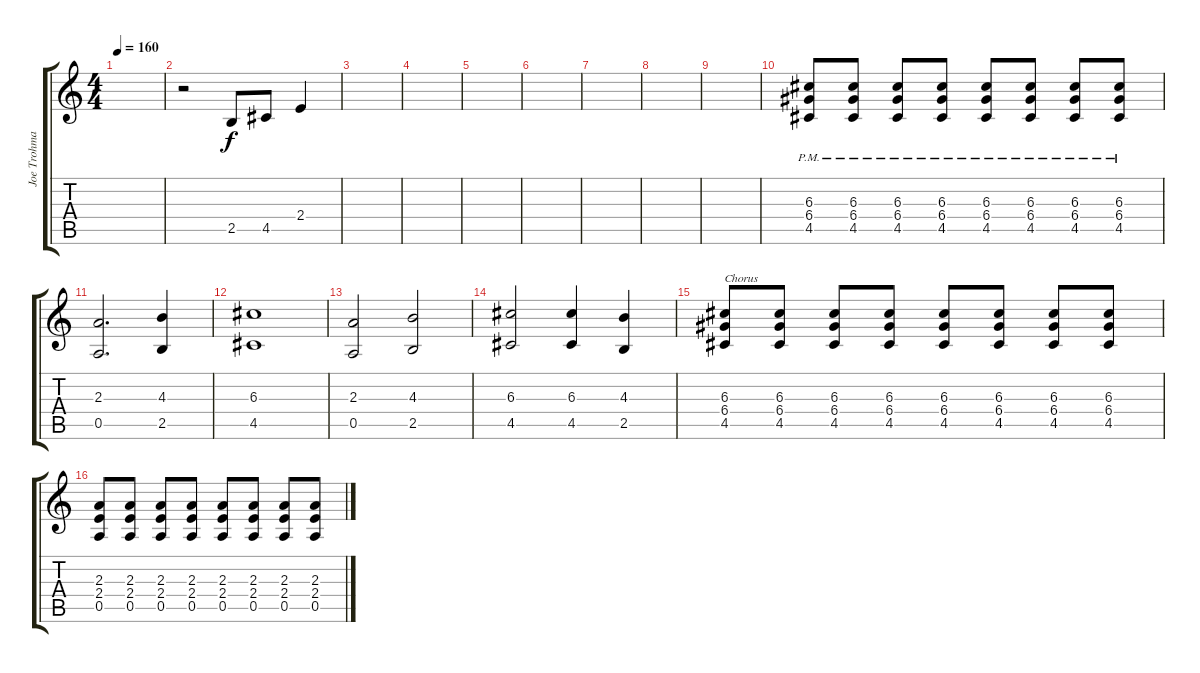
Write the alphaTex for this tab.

\track ("Joe Trohman" "Joe Trohma") {instrument overdrivenguitar}
\staff {score tabs}
\tuning (E4 B3 G3 D3 A2 E2) {hide}
\ts (4 4)
\tempo 160
\clef g2
\ks c
|
r.2 2.5.8 4.5.8 2.4.4 |
|
|
|
|
|
|
|
(6.3{pm} 6.4 4.5).8 (6.3 6.4{pm} 4.5{pm}).8 (6.3 6.4{pm} 4.5{pm}).8 (6.3 6.4{pm} 4.5{pm}).8 (6.3 6.4{pm} 4.5{pm}).8 (6.3 6.4{pm} 4.5{pm}).8 (6.3 6.4{pm} 4.5{pm}).8 (6.3{pm} 6.4 4.5).8 |
(2.3 0.5).2{d} (4.3 2.5).4 |
(6.3 4.5).1 |
(2.3 0.5).2 (4.3 2.5).2 |
(6.3 4.5).2 (6.3 4.5).4 (4.3 2.5).4 |
(6.3 6.4 4.5).8{txt "Chorus"} (6.3 6.4 4.5).8 (6.3 6.4 4.5).8 (6.3 6.4 4.5).8 (6.3 6.4 4.5).8 (6.3 6.4 4.5).8 (6.3 6.4 4.5).8 (6.3 6.4 4.5).8 |
(2.3 2.4 0.5).8 (2.3 2.4 0.5).8 (2.3 2.4 0.5).8 (2.3 2.4 0.5).8 (2.3 2.4 0.5).8 (2.3 2.4 0.5).8 (2.3 2.4 0.5).8 (2.3 2.4 0.5).8
